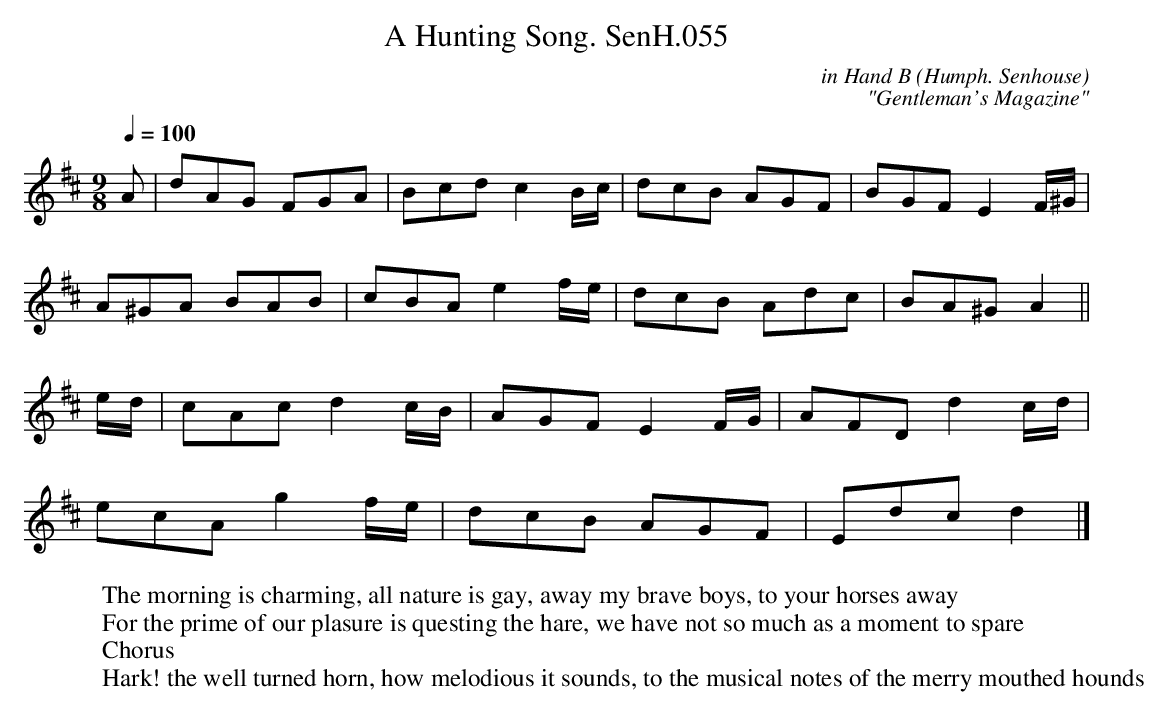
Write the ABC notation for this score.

X:1
T:Hunting Song. SenH.055, A
C:in Hand B (Humph. Senhouse)
Q:1/4=100
M:9/8
C:"Gentleman's Magazine"
L:1/8
K:D
A | dAG FGA | Bcd c2B/c/ | dcB AGF | BGF E2 F/^G/ |
A^GA BAB | cBA e2f/e/ | dcB Adc | BA^G A2 ||
e/d/ |cAc d2c/B/ | AGF E2F/G/ | AFD d2c/d/ |
ecA g2f/e/ | dcB AGF | Edc d2 |]
W:The morning is charming, all nature is gay, away my brave boys, to your horses away
W:For the prime of our plasure is questing the hare, we have not so much as a moment to spare
W:Chorus
W:Hark! the well turned horn, how melodious it sounds, to the musical notes of the merry mouthed hounds
